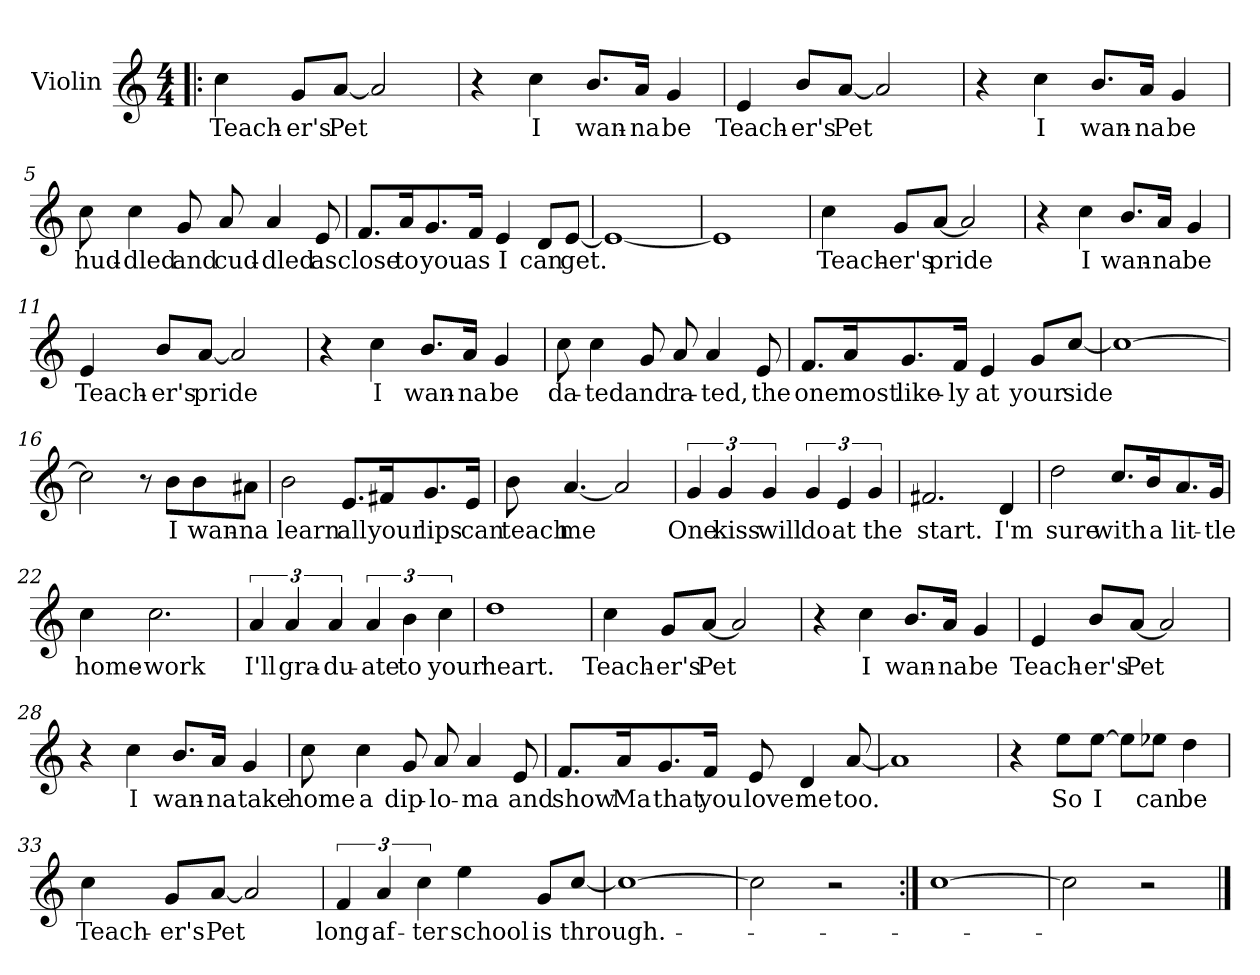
**kern	**text
*part1	*part1
*staff1	*staff1
*I"Violin	*
*I'Vln	*
*clefG2	*
*k[]	*
*C:	*
*M4/4	*
=1!|:	=1!|:
4cc\	Teach-
8g/L	-er's
[8a/J	Pet
2a/]	.
=2	=2
4r	.
4cc\	I
8.b/L	wan-
16a/Jk	-na
4g/	be
=3	=3
4e/	Teach-
8b/L	-er's
[8a/J	Pet
2a/]	.
=4	=4
4r	.
4cc\	I
8.b/L	wan-
16a/Jk	-na
4g/	be
!!LO:LB:g=z
=5	=5
8cc\	hud-
4cc\	-dled
8g/	and
8a/	cud-
4a/	-dled
8e/	as
=6	=6
8.f/L	close
16a/K	to
8.g/	you
16f/Jk	as
4e/	I
8d/L	can
[8e/J	get.
=7	=7
1e_	.
=8	=8
1e]	.
!!LO:LB:g=z
=9	=9
4cc\	Teach-
8g/L	-er's
[8a/J	pride
2a/]	.
=10	=10
4r	.
4cc\	I
8.b/L	wan-
16a/Jk	-na
4g/	be
=11	=11
4e/	Teach-
8b/L	-er's
[8a/J	pride
2a/]	.
=12	=12
4r	.
4cc\	I
8.b/L	wan-
16a/Jk	-na
4g/	be
!!LO:LB:g=z
=13	=13
8cc\	da-
4cc\	-ted
8g/	and
8a/	ra-
4a/	-ted,
8e/	the
=14	=14
8.f/L	one
16a/K	most
8.g/	like-
16f/Jk	-ly
4e/	at
8g/L	your
[8cc/J	side
=15	=15
1cc_	.
=16	=16
2cc\]	.
8r	.
8b\L	I
8b\	wan-
8a#X\J	-na
!!LO:LB:g=z
=17	=17
2b\	learn
8.e/L	all
16f#X/K	your
8.g/	lips
16e/Jk	can
=18	=18
8b\	teach
[4.a/	me
2a/]	.
=19	=19
6g/	One
6g/	kiss
6g/	will
6g/	do
6e/	at
6g/	the
=20	=20
2.f#X/	start.
4d/	I'm
!!LO:LB:g=z
=21	=21
2dd\	sure
8.cc/L	with
16b/K	a
8.a/	lit-
16g/Jk	-tle
=22	=22
4cc\	home-
2.cc\	-work
=23	=23
6a/	I'll
6a/	gra-
6a/	-du-
6a/	-ate
6b\	to
6cc\	your
=24	=24
1dd	heart.
=25	=25
4cc\	Teach-
8g/L	-er's
[8a/J	Pet
2a/]	.
=26	=26
4r	.
4cc\	I
8.b/L	wan-
16a/Jk	-na
4g/	be
!!LO:LB:g=z
=27	=27
4e/	Teach-
8b/L	-er's
[8a/J	Pet
2a/]	.
=28	=28
4r	.
4cc\	I
8.b/L	wan-
16a/Jk	-na
4g/	take
=29	=29
8cc\	home
4cc\	a
8g/	dip-
8a/	-lo-
4a/	-ma
8e/	and
=30	=30
8.f/L	show
16a/K	Ma
8.g/	that
16f/Jk	you
8e/	love
4d/	me
[8a/	too.
=31	=31
1a]	.
!!LO:LB:g=z
=32	=32
4r	.
8ee\L	So
[8ee\J	I
8ee\L]	.
8ee-X\J	can
4dd\	be
=33	=33
4cc\	Teach-
8g/L	-er's
[8a/J	Pet
2a/]	.
=34	=34
6f/	long
6a/	af-
6cc\	-ter
4ee\	school
8g/L	is
[8cc/J	through.-
=35	=35
1cc_	.
=36	=36
2cc\]	.
2r	.
=37:|!	=37:|!
[1cc	.
=38	=38
2cc\]	.
2r	.
==	==
*-	*-
